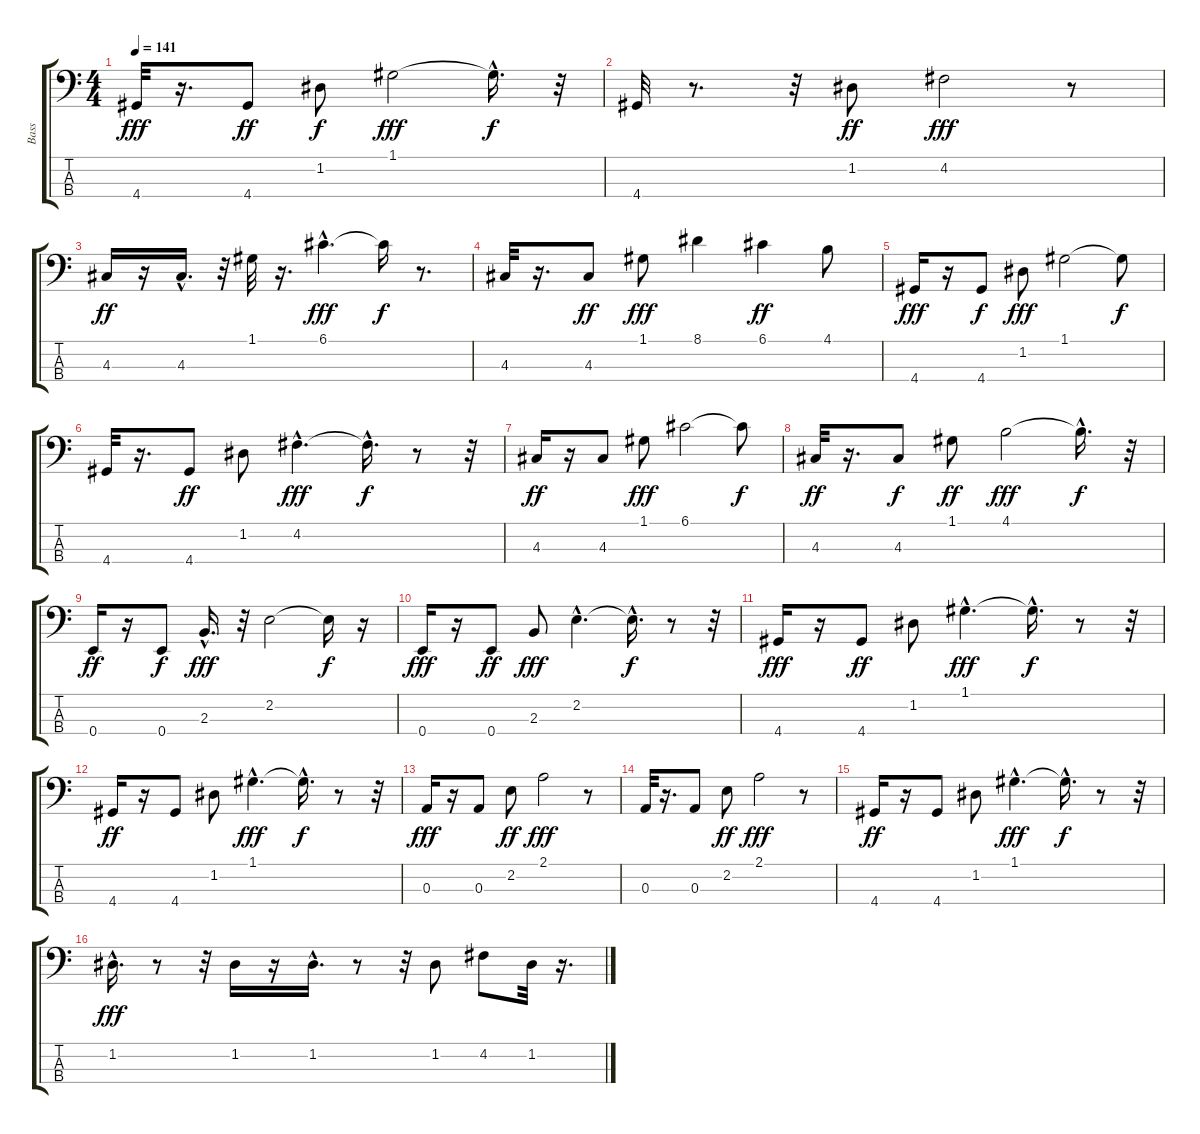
\track ("Bass" "Bass") {instrument acousticbass}
\staff {score tabs}
\tuning (G2 D2 A1 E1) {hide}
\ts (4 4)
\tempo 141
\clef f4
\ks c
4.4.32{dy fff} r.16{d} 4.4.8{dy ff} 1.2.8{dy f} 1.1.2{dy fff} 1.1{hac t}.16{d dy f} r.32 |
4.4.32 r.8{d} r.32 1.2.8{dy ff} 4.2.2{dy fff} r.8 |
4.3.16{dy ff} r.16 4.3{hac}.16{d} r.32 1.1.32 r.16{d} 6.1{hac}.4{d dy fff} 6.1{t}.16{dy f} r.8{d} |
4.3.32 r.16{d} 4.3.8{dy ff} 1.1.8{dy fff} 8.1.4 6.1.4{dy ff} 4.1.8 |
4.4.16{dy fff} r.16 4.4.8{dy f} 1.2.8{dy fff} 1.1.2 1.1{t}.8{dy f} |
4.4.32 r.16{d} 4.4.8{dy ff} 1.2.8 4.2{hac}.4{d dy fff} 4.2{hac t}.16{d dy f} r.8 r.32 |
4.3.16{dy ff} r.16 4.3.8 1.1.8{dy fff} 6.1.2 6.1{t}.8{dy f} |
4.3.32{dy ff} r.16{d} 4.3.8{dy f} 1.1.8{dy ff} 4.1.2{dy fff} 4.1{hac t}.16{d dy f} r.32 |
0.4.16{dy ff} r.16 0.4.8{dy f} 2.3{hac}.16{d dy fff} r.32 2.2.2 2.2{t}.16{dy f} r.16 |
0.4.16{dy fff} r.16 0.4.8{dy ff} 2.3.8{dy fff} 2.2{hac}.4{d} 2.2{hac t}.16{d dy f} r.8 r.32 |
4.4.16{dy fff} r.16 4.4.8{dy ff} 1.2.8 1.1{hac}.4{d dy fff} 1.1{hac t}.16{d dy f} r.8 r.32 |
4.4.16{dy ff} r.16 4.4.8 1.2.8 1.1{hac}.4{d dy fff} 1.1{hac t}.16{d dy f} r.8 r.32 |
0.3.16{dy fff} r.16 0.3.8 2.2.8{dy ff} 2.1.2{dy fff} r.8 |
0.3.32 r.16{d} 0.3.8 2.2.8{dy ff} 2.1.2{dy fff} r.8 |
4.4.16{dy ff} r.16 4.4.8 1.2.8 1.1{hac}.4{d dy fff} 1.1{hac t}.16{d dy f} r.8 r.32 |
1.2{hac}.16{d dy fff} r.8 r.32 1.2.16 r.16 1.2{hac}.16{d} r.8 r.32 1.2.8 4.2.8 1.2.32 r.16{d}
